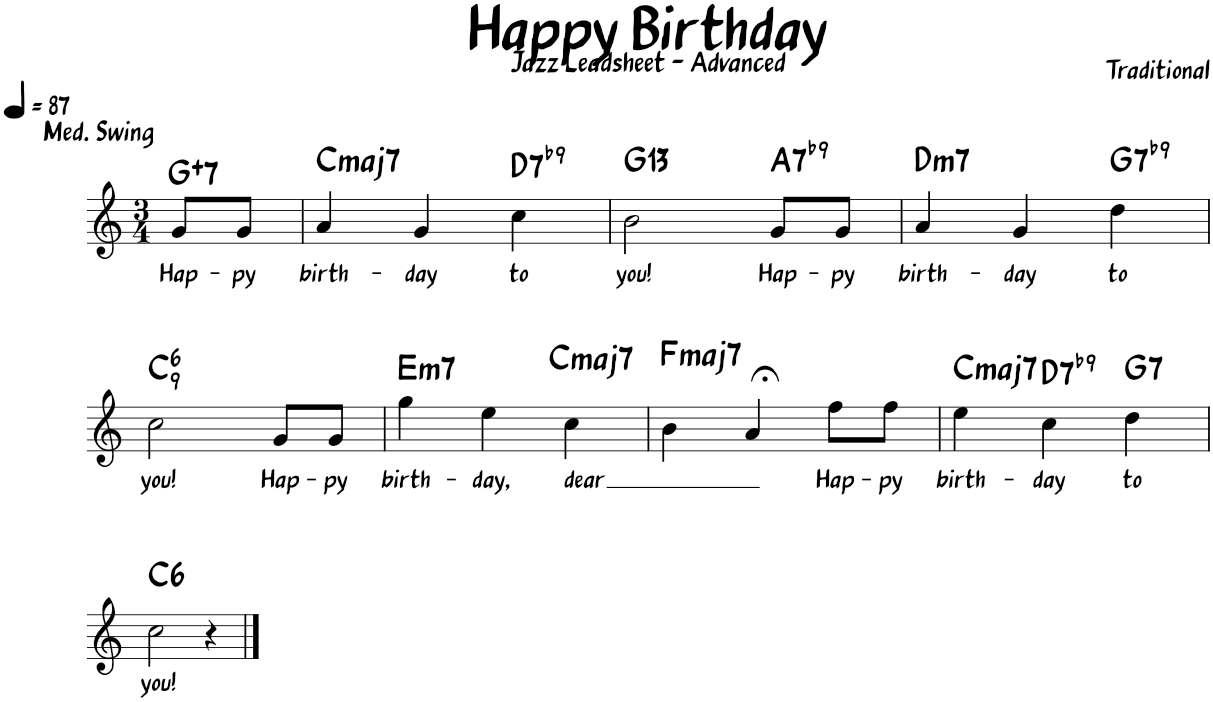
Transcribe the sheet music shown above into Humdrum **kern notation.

**kern	**text	**harte
*part1	*part1	*part1
*staff1	*staff1	*
*I"Piano	*	*
*I'Pno.	*	*
*clefG2	*	*
*k[]	*	*
*M3/4	*	*
*MM87	*	*
=1	=1	=1
!LO:TX:a:t=Med. Swing	!	!
!	!LO:LY:b	!LO:H:kt=7
8g/L	Hap-	G:aug(b7)
!	!LO:LY:b	!
8g/J	-py	.
=2	=2	=2
!	!LO:LY:b	!LO:H:kt=maj7
4a/	birth-	C:maj7
!	!LO:LY:b	!
4g/	-day	.
!	!LO:LY:b	!LO:H:kt=7
4cc\	to	D:7(b9)
=3	=3	=3
!	!LO:LY:b	!LO:H:kt=13
2b\	you!	G:9(11,13)
!	!LO:LY:b	!LO:H:kt=7
8g/L	Hap-	A:7(b9)
!	!LO:LY:b	!
8g/J	-py	.
=4	=4	=4
!	!LO:LY:b	!LO:H:kt=m7
4a/	birth-	D:min7
!	!LO:LY:b	!
4g/	-day	.
!	!LO:LY:b	!LO:H:kt=7
4dd\	to	G:7(b9)
!!LO:LB:g=z
=5	=5	=5
!	!LO:LY:b	!LO:H:kt=6
2cc\	you!	C:maj6(9)
!	!LO:LY:b	!
8g/L	Hap-	.
!	!LO:LY:b	!
8g/J	-py	.
=6	=6	=6
!	!LO:LY:b	!LO:H:kt=m7
4gg\	birth-	E:min7
!	!LO:LY:b	!
4ee\	-day,	.
!	!LO:LY:b	!LO:H:kt=maj7
4cc\	dear	C:maj7
=7	=7	=7
!	!	!LO:H:kt=maj7
4b\	.	F:maj7
4a;</	.	.
!	!LO:LY:b	!
8ff\L	Hap-	.
!	!LO:LY:b	!
8ff\J	-py	.
=8	=8	=8
!	!LO:LY:b	!LO:H:kt=maj7
4ee\	birth-	C:maj7
!	!LO:LY:b	!LO:H:kt=7
4cc\	-day	D:7(b9)
!	!LO:LY:b	!LO:H:kt=7
4dd\	to	G:7
!!LO:LB:g=z
=9	=9	=9
!	!LO:LY:b	!LO:H:kt=6
2cc\	you!	C:maj6
4r	.	.
==	==	==
*-	*-	*-
